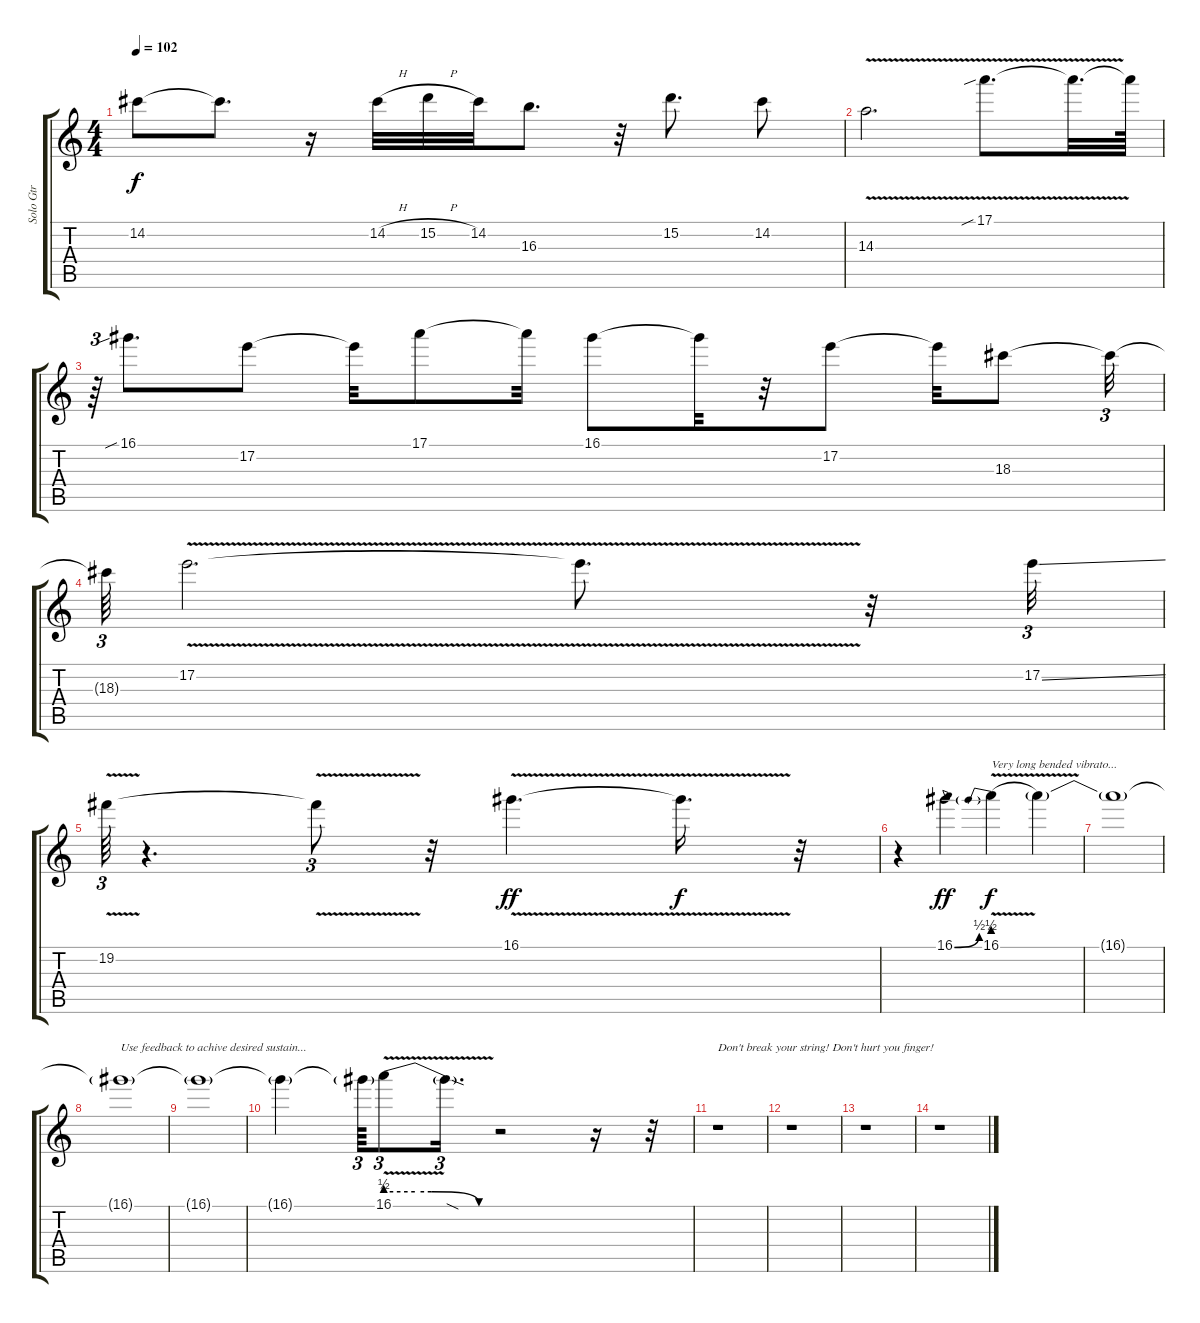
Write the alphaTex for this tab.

\track ("Solo Gtr" "Solo Gtr") {instrument overdrivenguitar}
\staff {score tabs}
\tuning (E4 B3 G3 D3 A2 E2) {hide}
\ts (4 4)
\tempo 102
\clef g2
\ks c
14.2{t}.8{dy f} 14.2{t}.8{d} r.16 14.2{h}.32 15.2{h}.32 14.2.32 16.3.8{d} r.32 15.2.8{d} 14.2.8 |
14.3{v}.2{d} 17.1{v sib}.8{d} 17.1{t}.32{d} 17.1{t}.64 |
r.64{tu (3 2)} 16.1{sib}.8{d} 17.2.8 17.2{t}.32 17.1.8 17.1{t}.32 16.1.8 16.1{t}.32 r.32 17.2.8 17.2{t}.32 18.3.8 18.3{t}.32{tu (3 2)} |
18.3{t}.64{tu (3 2)} 17.2{v}.2{d} 17.2{t}.8{d} r.32 17.2{ss}.32{tu (3 2)} |
19.2{v}.64{tu (3 2)} r.4{d} 19.2{t}.8{tu (3 2)} r.32 16.1{v}.4{d dy ff} 16.1{t}.16{d dy f} r.32 |
r.4 16.1{be (bend 0 0 60 2)}.4{dy ff} 16.1{be (prebend 0 2 60 2) v}.4{txt "Very long bended vibrato..." dy f} 16.1{t}.4 |
16.1{t}.1 |
16.1{t}.1{txt "Use feedback to achive desired sustain..."} |
16.1{t}.1 |
16.1{t}.4 16.1{t}.64{tu (3 2)} 16.1{be (custom 0 2 16 2 25 2 51 0 60 0) v}.8{tu (3 2)} 16.1{sod t}.16{d tu (3 2)} r.2 r.16 r.32 |
r.1{txt "Don't break your string! Don't hurt you finger!"} |
r.1 |
r.1 |
r.1
